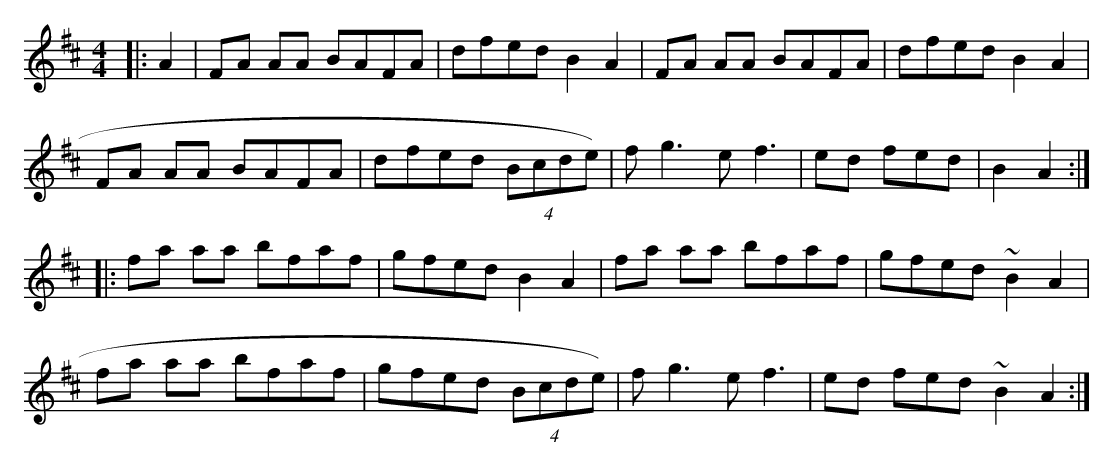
X:1
M:4/4
K:D
|:A2|FA AA BAFA|dfed B2 A2|FA AA BAFA|dfed B2 A2|
FA AA BAFA|dfed (4Bcde)|f g3 e f3|ed fed|B2 A2:|
|:fa aa bfaf|gfed B2 A2|fa aa bfaf|gfed ~B2 A2|
fa aa bfaf|gfed (4Bcde)|f g3 e f3|ed fed ~B2 A2:|
